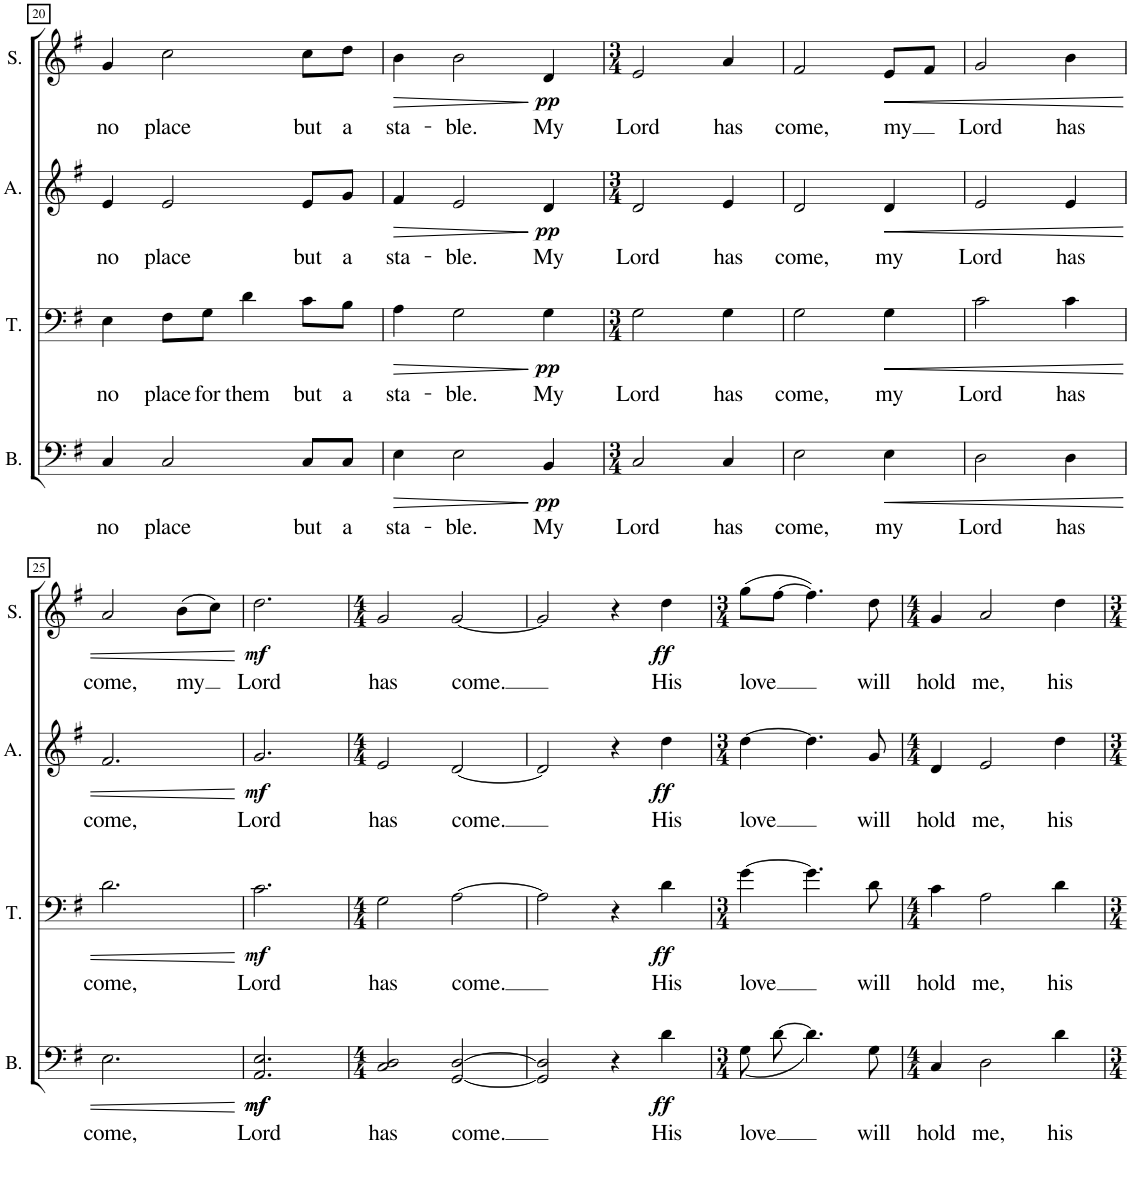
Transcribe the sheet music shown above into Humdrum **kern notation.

**kern	**text	**dynam	**kern	**text	**dynam	**kern	**text	**dynam	**kern	**text	**dynam
*part4	*part4	*part4	*part3	*part3	*part3	*part2	*part2	*part2	*part1	*part1	*part1
*staff4	*staff4	*staff4	*staff3	*staff3	*staff3	*staff2	*staff2	*staff2	*staff1	*staff1	*staff1
*I"Bass	*	*	*I"Tenor	*	*	*I"Alto	*	*	*I"Soprano	*	*
*I'B.	*	*	*I'T.	*	*	*I'A.	*	*	*I'S.	*	*
!!LO:PB:g=z
*clefF4	*	*	*clefF4	*	*	*clefG2	*	*	*clefG2	*	*
*k[f#]	*	*	*k[f#]	*	*	*k[f#]	*	*	*k[f#]	*	*
*M4/4	*	*	*M4/4	*	*	*M4/4	*	*	*M4/4	*	*
=20	=20	=20	=20	=20	=20	=20	=20	=20	=20	=20	=20
!	!LO:LY:b	!	!	!LO:LY:b	!	!	!LO:LY:b	!	!	!LO:LY:b	!
4C/	no	.	4E\	no	.	4e/	no	.	4g/	no	.
!	!LO:LY:b	!	!	!LO:LY:b	!	!	!LO:LY:b	!	!	!LO:LY:b	!
2C/	place	.	8F#\L	place	.	2e/	place	.	2cc\	place	.
!	!	!	!	!LO:LY:b	!	!	!	!	!	!	!
.	.	.	8G\J	for	.	.	.	.	.	.	.
!	!	!	!	!LO:LY:b	!	!	!	!	!	!	!
.	.	.	4d\	them	.	.	.	.	.	.	.
!	!LO:LY:b	!	!	!LO:LY:b	!	!	!LO:LY:b	!	!	!LO:LY:b	!
8C/L	but	.	8c\L	but	.	8e/L	but	.	8cc\L	but	.
!	!LO:LY:b	!	!	!LO:LY:b	!	!	!LO:LY:b	!	!	!LO:LY:b	!
8C/J	a	.	8B\J	a	.	8g/J	a	.	8dd\J	a	.
=21	=21	=21	=21	=21	=21	=21	=21	=21	=21	=21	=21
!	!LO:LY:b	!LO:HP:b	!	!LO:LY:b	!LO:HP:b	!	!LO:LY:b	!LO:HP:b	!	!LO:LY:b	!LO:HP:b
4E\	sta-	>	4A\	sta-	>	4f#/	sta-	>	4b\	sta-	>
!	!LO:LY:b	!	!	!LO:LY:b	!	!	!LO:LY:b	!	!	!LO:LY:b	!
2E\	-ble.	.	2G\	-ble.	.	2e/	-ble.	.	2b\	-ble.	.
!	!LO:LY:b	!LO:DY:n=1:b	!	!LO:LY:b	!LO:DY:n=1:b	!	!LO:LY:b	!LO:DY:n=1:b	!	!LO:LY:b	!LO:DY:n=1:b
4BB/	My	] pp	4G\	My	] pp	4d/	My	] pp	4d/	My	] pp
=22	=22	=22	=22	=22	=22	=22	=22	=22	=22	=22	=22
*M3/4	*	*	*M3/4	*	*	*M3/4	*	*	*M3/4	*	*
!	!LO:LY:b	!	!	!LO:LY:b	!	!	!LO:LY:b	!	!	!LO:LY:b	!
2C/	Lord	.	2G\	Lord	.	2d/	Lord	.	2e/	Lord	.
!	!LO:LY:b	!	!	!LO:LY:b	!	!	!LO:LY:b	!	!	!LO:LY:b	!
4C/	has	.	4G\	has	.	4e/	has	.	4a/	has	.
=23	=23	=23	=23	=23	=23	=23	=23	=23	=23	=23	=23
!	!LO:LY:b	!	!	!LO:LY:b	!	!	!LO:LY:b	!	!	!LO:LY:b	!
2E\	come,	.	2G\	come,	.	2d/	come,	.	2f#/	come,	.
!	!LO:LY:b	!LO:HP:b	!	!LO:LY:b	!LO:HP:b	!	!LO:LY:b	!LO:HP:b	!	!LO:LY:b	!LO:HP:b
4E\	my	<	4G\	my	<	4d/	my	<	8e/L	my	<
.	.	.	.	.	.	.	.	.	8f#/J	.	.
=24	=24	=24	=24	=24	=24	=24	=24	=24	=24	=24	=24
!	!LO:LY:b	!	!	!LO:LY:b	!	!	!LO:LY:b	!	!	!LO:LY:b	!
2D\	Lord	.	2c\	Lord	.	2e/	Lord	.	2g/	Lord	.
!	!LO:LY:b	!	!	!LO:LY:b	!	!	!LO:LY:b	!	!	!LO:LY:b	!
4D\	has	.	4c\	has	.	4e/	has	.	4b\	has	.
!!LO:LB:g=z
=25	=25	=25	=25	=25	=25	=25	=25	=25	=25	=25	=25
!	!LO:LY:b	!	!	!LO:LY:b	!	!	!LO:LY:b	!	!	!LO:LY:b	!
2.E\	come,	.	2.d\	come,	.	2.f#/	come,	.	2a/	come,	.
!	!	!	!	!	!	!	!	!	!	!LO:LY:b	!
.	.	.	.	.	.	.	.	.	(8b\L	my	.
.	.	.	.	.	.	.	.	.	8cc\J)	.	.
.	.	[	.	.	[	.	.	[	.	.	[
=26	=26	=26	=26	=26	=26	=26	=26	=26	=26	=26	=26
!	!LO:LY:b	!LO:DY:b	!	!LO:LY:b	!	!	!LO:LY:b	!	!	!LO:LY:b	!
!	!	!LO:DY:n=1:b	!	!	!LO:DY:b	!	!	!LO:DY:b	!	!	!LO:DY:b
2.AA/ 2.E/	Lord	mf mf	2.c\	Lord	mf	2.g/	Lord	mf	2.dd\	Lord	mf
=27	=27	=27	=27	=27	=27	=27	=27	=27	=27	=27	=27
*M4/4	*	*	*M4/4	*	*	*M4/4	*	*	*M4/4	*	*
!	!LO:LY:b	!	!	!LO:LY:b	!	!	!LO:LY:b	!	!	!LO:LY:b	!
2C/ 2D/	has	.	2G\	has	.	2e/	has	.	2g/	has	.
!	!LO:LY:b	!	!	!LO:LY:b	!	!	!LO:LY:b	!	!	!LO:LY:b	!
[2GG/ [2D/	come.	.	[2A\	come.	.	[2d/	come.	.	[2g/	come.	.
=28	=28	=28	=28	=28	=28	=28	=28	=28	=28	=28	=28
2GG/] 2D/]	.	.	2A\]	.	.	2d/]	.	.	2g/]	.	.
4r	.	.	4r	.	.	4r	.	.	4r	.	.
!	!LO:LY:b	!LO:DY:b	!	!LO:LY:b	!LO:DY:b	!	!LO:LY:b	!LO:DY:b	!	!LO:LY:b	!LO:DY:b
4d\	His	ff	4d\	His	ff	4dd\	His	ff	4dd\	His	ff
=29	=29	=29	=29	=29	=29	=29	=29	=29	=29	=29	=29
*M3/4	*	*	*M3/4	*	*	*M3/4	*	*	*M3/4	*	*
!	!LO:LY:b	!	!	!LO:LY:b	!	!	!LO:LY:b	!	!	!LO:LY:b	!
(<8G\	love	.	[4g\	love	.	[4dd\	love	.	(8gg\L	love	.
[8d\	.	.	.	.	.	.	.	.	[8ff#\J	.	.
4.d\])	.	.	4.g\]	.	.	4.dd\]	.	.	4.ff#\])	.	.
!	!LO:LY:b	!	!	!LO:LY:b	!	!	!LO:LY:b	!	!	!LO:LY:b	!
8G\	will	.	8d\	will	.	8g/	will	.	8dd\	will	.
=30	=30	=30	=30	=30	=30	=30	=30	=30	=30	=30	=30
*M4/4	*	*	*M4/4	*	*	*M4/4	*	*	*M4/4	*	*
!	!LO:LY:b	!	!	!LO:LY:b	!	!	!LO:LY:b	!	!	!LO:LY:b	!
4C/	hold	.	4c\	hold	.	4d/	hold	.	4g/	hold	.
!	!LO:LY:b	!	!	!LO:LY:b	!	!	!LO:LY:b	!	!	!LO:LY:b	!
2D\	me,	.	2A\	me,	.	2e/	me,	.	2a/	me,	.
!	!LO:LY:b	!	!	!LO:LY:b	!	!	!LO:LY:b	!	!	!LO:LY:b	!
4d\	his	.	4d\	his	.	4dd\	his	.	4dd\	his	.
=	=	=	=	=	=	=	=	=	=	=	=
*-	*-	*-	*-	*-	*-	*-	*-	*-	*-	*-	*-
